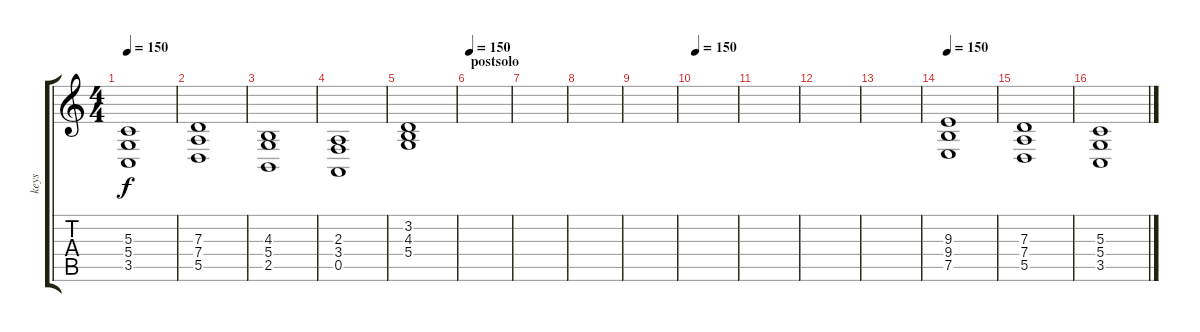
\track ("keys" "keys") {instrument pad8sweep}
\staff {score tabs}
\tuning (E4 B3 G3 D3 A2 E2) {hide}
\ts (4 4)
\tempo 150
\clef g2
\ks c
(5.3{t} 5.4{t} 3.5{t}).1{dy f} |
(7.3 7.4 5.5).1 |
(4.3 5.4 2.5).1 |
(2.3 3.4 0.5).1 |
(3.2 4.3 5.4).1 |
\section ("" "postsolo")
\tempo 150
|
|
|
|
\tempo 150
|
|
|
|
\tempo 150
(9.3 9.4 7.5).1 |
(7.3 7.4 5.5).1 |
(5.3 5.4 3.5).1
